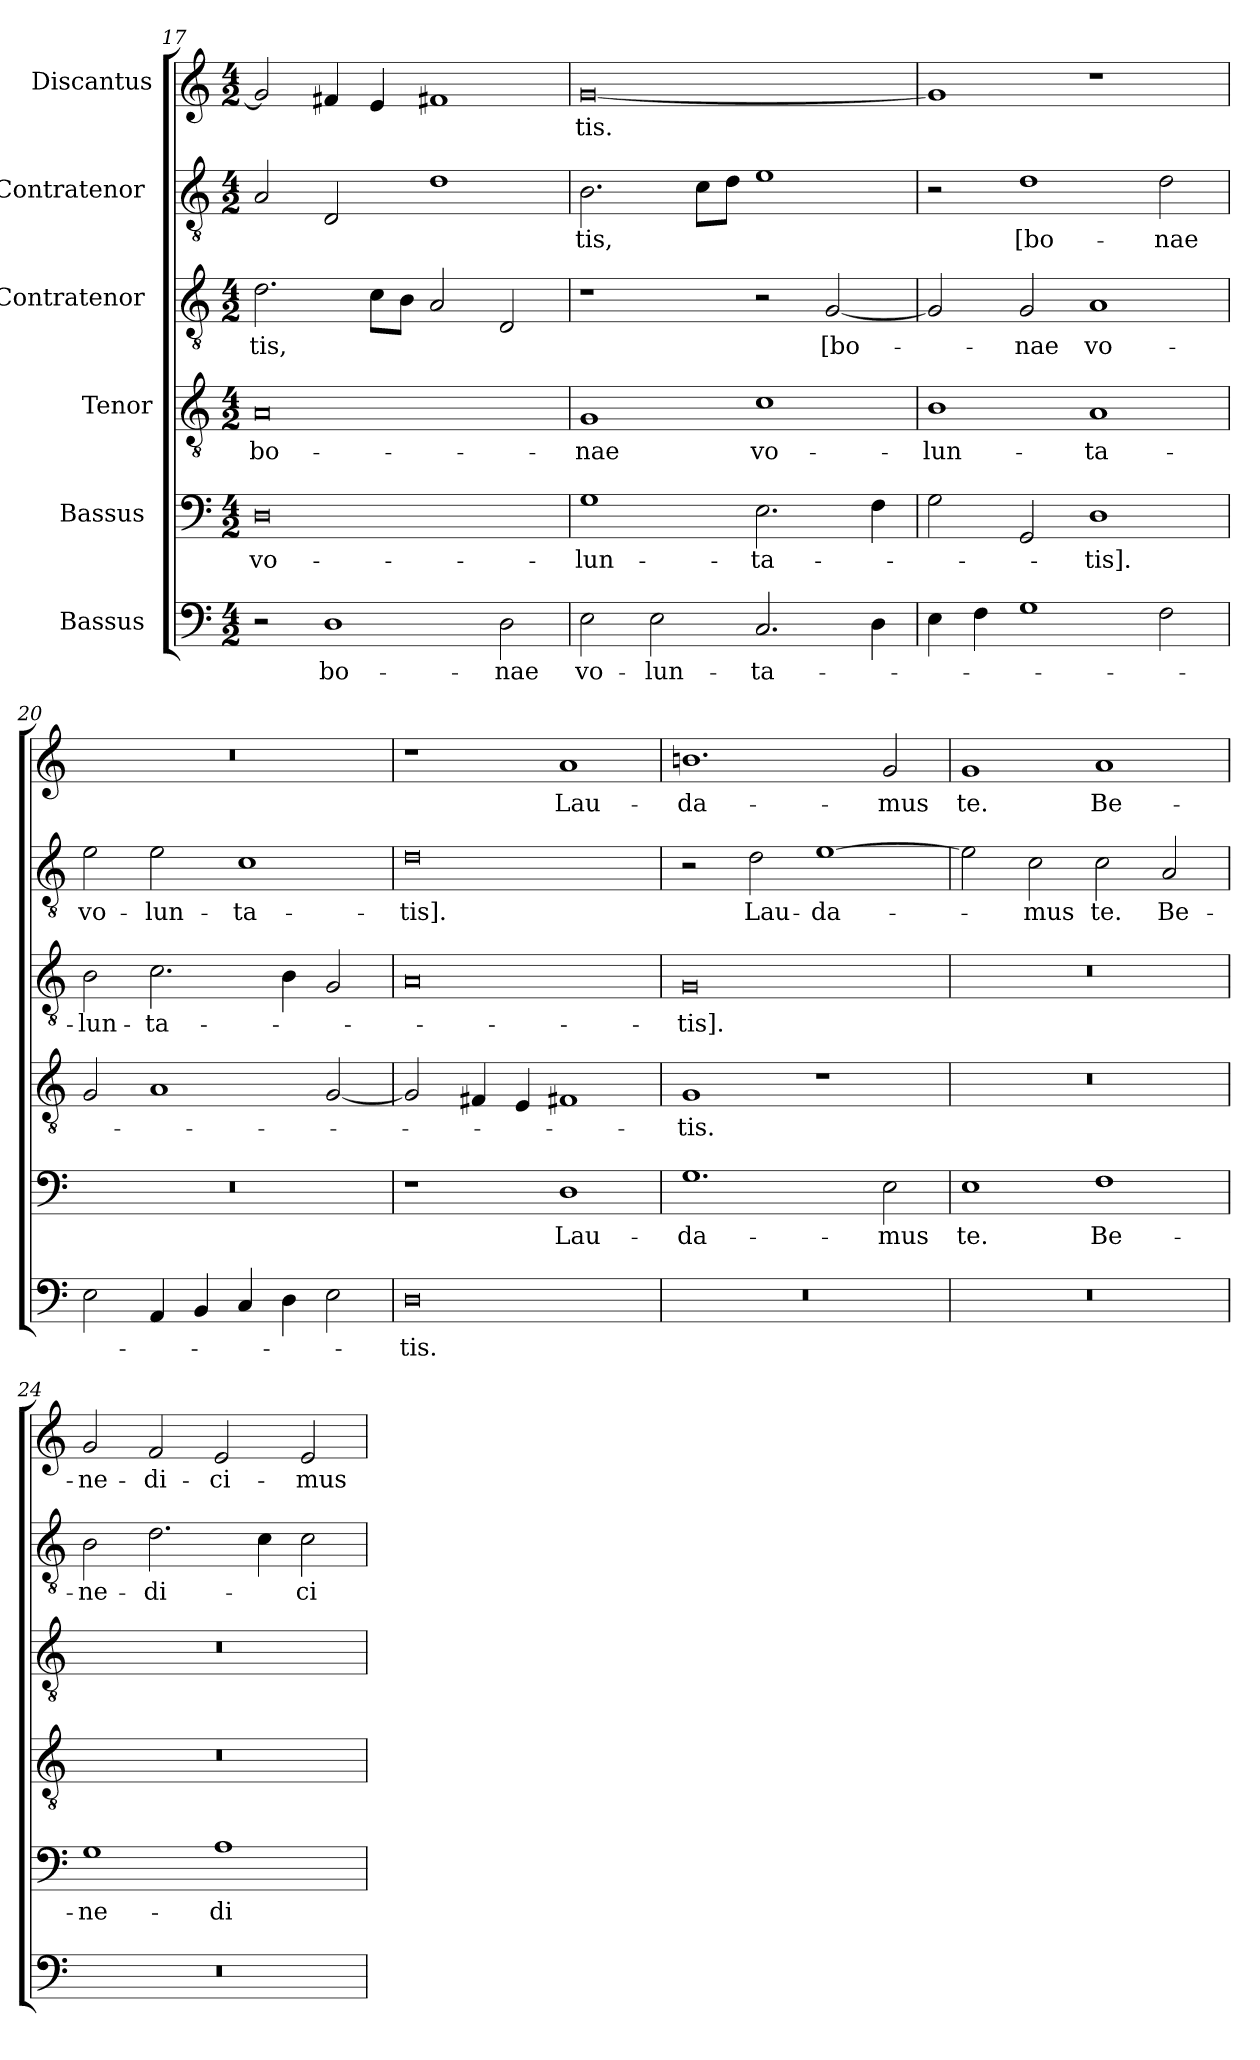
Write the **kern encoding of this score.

**kern	**text	**kern	**text	**kern	**text	**kern	**text	**kern	**text	**kern	**text
*part6	*part6	*part5	*part5	*part4	*part4	*part3	*part3	*part2	*part2	*part1	*part1
*staff6	*staff6	*staff5	*staff5	*staff4	*staff4	*staff3	*staff3	*staff2	*staff2	*staff1	*staff1
*I"Bassus [2]	*	*I"Bassus [1]	*	*I"Tenor	*	*I"Contratenor [2]	*	*I"Contratenor [1]	*	*I"Discantus	*
*clefF4	*	*clefF4	*	*clefGv2	*	*clefGv2	*	*clefGv2	*	*clefG2	*
*k[]	*	*k[]	*	*k[]	*	*k[]	*	*k[]	*	*k[]	*
*M4/2	*	*M4/2	*	*M4/2	*	*M4/2	*	*M4/2	*	*M4/2	*
=17	=17	=17	=17	=17	=17	=17	=17	=17	=17	=17	=17
2r	.	0D\	vo-	0A/	bo-	2.d\	-tis,	2A/	.	2g/]	.
1D\	bo-	.	.	.	.	.	.	2D/	.	4f#X/	.
.	.	.	.	.	.	8c\L	.	.	.	4e/	.
.	.	.	.	.	.	8B\J	.	.	.	.	.
.	.	.	.	.	.	2A/	.	1d\	.	1f#X/	.
2D\	-nae	.	.	.	.	2D/	.	.	.	.	.
=18	=18	=18	=18	=18	=18	=18	=18	=18	=18	=18	=18
2E\	vo-	1G\	-lun-	1G/	-nae	1r	.	2.B\	-tis,	[0g/	-tis.
2E\	-lun-	.	.	.	.	.	.	.	.	.	.
.	.	.	.	.	.	.	.	8c\L	.	.	.
.	.	.	.	.	.	.	.	8d\J	.	.	.
2.C/	-ta-	2.E\	-ta-	1c\	vo-	2r	.	1e\	.	.	.
.	.	.	.	.	.	[2G/	[bo-	.	.	.	.
4D\	.	4F\	.	.	.	.	.	.	.	.	.
=19	=19	=19	=19	=19	=19	=19	=19	=19	=19	=19	=19
4E\	.	2G\	.	1B\	-lun-	2G/]	.	2r	.	1g/]	.
4F\	.	.	.	.	.	.	.	.	.	.	.
1G\	.	2GG/	.	.	.	2G/	-nae	1d\	[bo-	.	.
.	.	1D\	-tis].	1A/	-ta-	1A/	vo-	.	.	1r	.
2F\	.	.	.	.	.	.	.	2d\	-nae	.	.
=20	=20	=20	=20	=20	=20	=20	=20	=20	=20	=20	=20
2E\	.	0r	.	2G/	.	2B\	-lun-	2e\	vo-	0r	.
4AA/	.	.	.	1A/	.	2.c\	-ta-	2e\	-lun-	.	.
4BB/	.	.	.	.	.	.	.	.	.	.	.
4C/	.	.	.	.	.	.	.	1c\	-ta-	.	.
4D\	.	.	.	.	.	4B\	.	.	.	.	.
2E\	.	.	.	[2G/	.	2G/	.	.	.	.	.
=21	=21	=21	=21	=21	=21	=21	=21	=21	=21	=21	=21
0D\	-tis.	1r	.	2G/]	.	0A/	.	0d\	-tis].	1r	.
.	.	.	.	4F#X/	.	.	.	.	.	.	.
.	.	.	.	4E/	.	.	.	.	.	.	.
.	.	1D\	Lau-	1F#X/	.	.	.	.	.	1a/	Lau-
=22	=22	=22	=22	=22	=22	=22	=22	=22	=22	=22	=22
0r	.	1.G\	-da-	1G/	-tis.	0G/	-tis].	2r	.	1.bn\	-da-
.	.	.	.	.	.	.	.	2d\	Lau-	.	.
.	.	.	.	1r	.	.	.	[1e\	-da-	.	.
.	.	2E\	-mus	.	.	.	.	.	.	2g/	-mus
=23	=23	=23	=23	=23	=23	=23	=23	=23	=23	=23	=23
0r	.	1E\	te.	0r	.	0r	.	2e\]	.	1g/	te.
.	.	.	.	.	.	.	.	2c\	-mus	.	.
.	.	1F\	Be-	.	.	.	.	2c\	te.	1a/	Be-
.	.	.	.	.	.	.	.	2A/	Be-	.	.
=24	=24	=24	=24	=24	=24	=24	=24	=24	=24	=24	=24
0r	.	1G\	-ne-	0r	.	0r	.	2B\	-ne-	2g/	-ne-
.	.	.	.	.	.	.	.	2.d\	-di-	2f/	-di-
.	.	1A\	-di-	.	.	.	.	.	.	2e/	-ci-
.	.	.	.	.	.	.	.	4c\	.	.	.
.	.	.	.	.	.	.	.	2c\	-ci-	2e/	-mus
=	=	=	=	=	=	=	=	=	=	=	=
*-	*-	*-	*-	*-	*-	*-	*-	*-	*-	*-	*-
